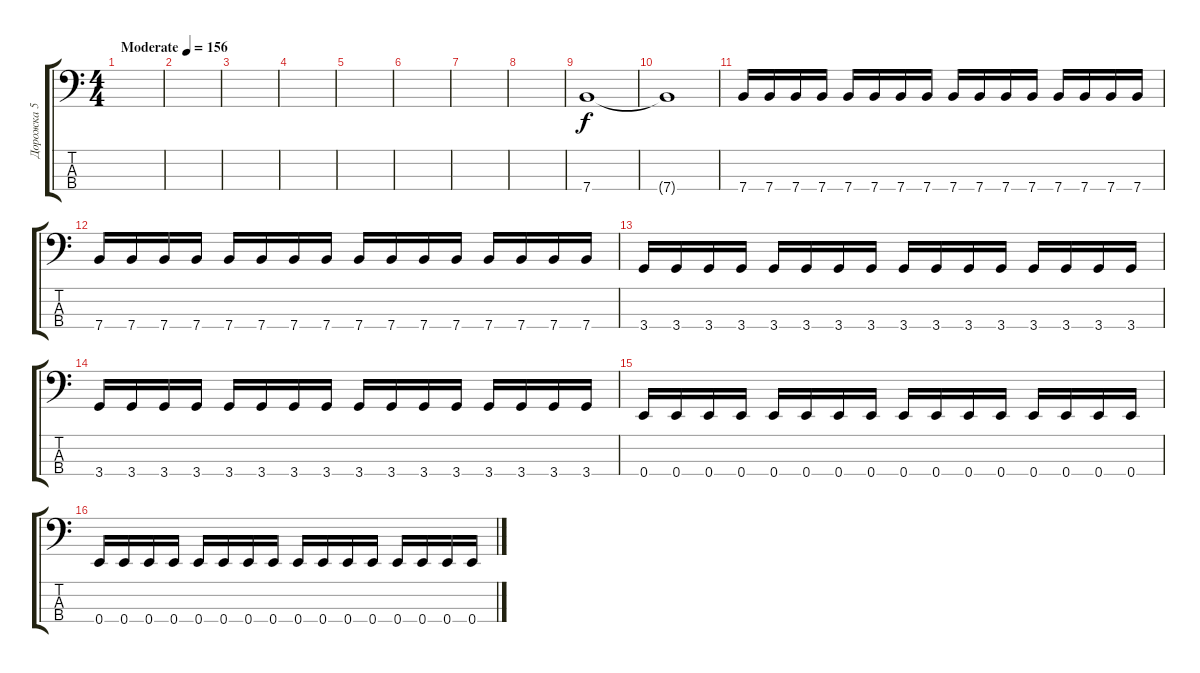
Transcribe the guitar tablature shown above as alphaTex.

\track ("Дорожка 5" "Дорожка 5") {instrument electricbassfinger}
\staff {score tabs}
\tuning (G2 D2 A1 E1) {hide}
\ts (4 4)
\tempo (156 "Moderate")
\clef f4
\ks c
|
|
|
|
|
|
|
|
7.4.1 |
7.4{t}.1 |
7.4.16 7.4.16 7.4.16 7.4.16 7.4.16 7.4.16 7.4.16 7.4.16 7.4.16 7.4.16 7.4.16 7.4.16 7.4.16 7.4.16 7.4.16 7.4.16 |
7.4.16 7.4.16 7.4.16 7.4.16 7.4.16 7.4.16 7.4.16 7.4.16 7.4.16 7.4.16 7.4.16 7.4.16 7.4.16 7.4.16 7.4.16 7.4.16 |
3.4.16 3.4.16 3.4.16 3.4.16 3.4.16 3.4.16 3.4.16 3.4.16 3.4.16 3.4.16 3.4.16 3.4.16 3.4.16 3.4.16 3.4.16 3.4.16 |
3.4.16 3.4.16 3.4.16 3.4.16 3.4.16 3.4.16 3.4.16 3.4.16 3.4.16 3.4.16 3.4.16 3.4.16 3.4.16 3.4.16 3.4.16 3.4.16 |
0.4.16 0.4.16 0.4.16 0.4.16 0.4.16 0.4.16 0.4.16 0.4.16 0.4.16 0.4.16 0.4.16 0.4.16 0.4.16 0.4.16 0.4.16 0.4.16 |
0.4.16 0.4.16 0.4.16 0.4.16 0.4.16 0.4.16 0.4.16 0.4.16 0.4.16 0.4.16 0.4.16 0.4.16 0.4.16 0.4.16 0.4.16 0.4.16
